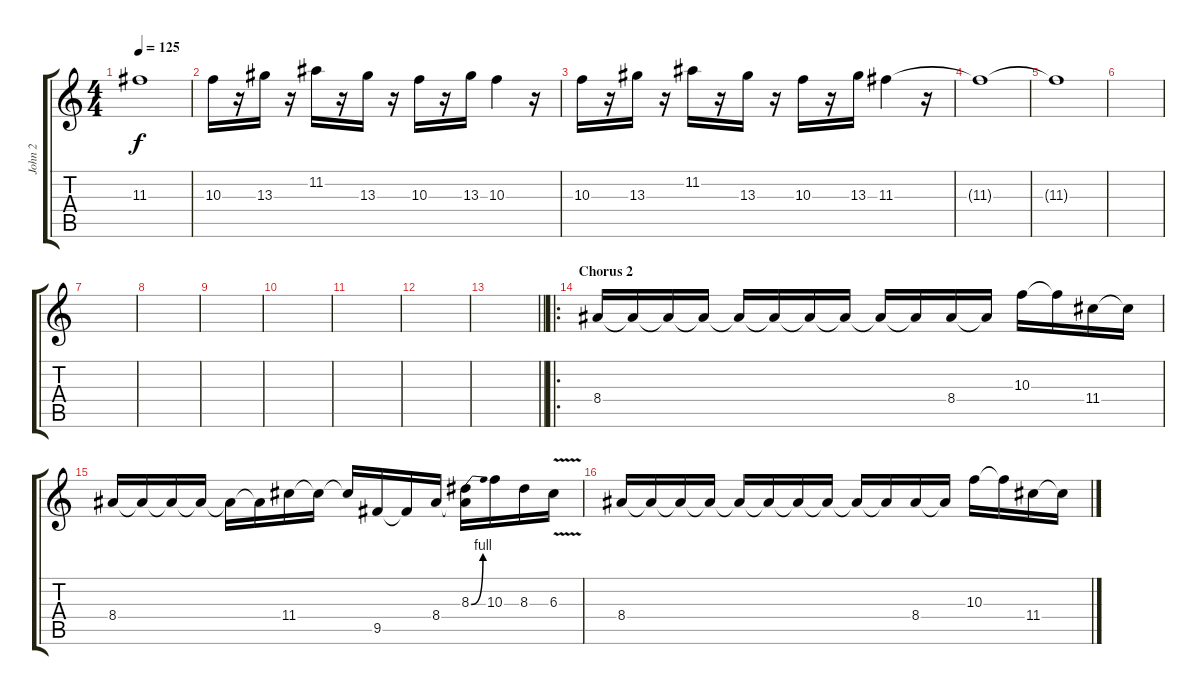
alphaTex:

\track ("John 2" "John 2") {instrument distortionguitar}
\staff {score tabs}
\tuning (E4 B3 G3 D3 A2 E2) {hide}
\ts (4 4)
\tempo 125
\clef g2
\ks c
11.3{t}.1{dy f} |
10.3.16 r.16 13.3.16 r.16 11.2.16 r.16 13.3.16 r.16 10.3.16 r.16 13.3.16 10.3.4 r.16 |
10.3.16 r.16 13.3.16 r.16 11.2.16 r.16 13.3.16 r.16 10.3.16 r.16 13.3.16 11.3.4 r.16 |
11.3{t}.1 |
11.3{t}.1 |
|
|
|
|
|
|
|
\barLineRight lightlight
|
\ro
\section ("" "Chorus 2")
8.4.16 8.4{t}.16 8.4{t}.16 8.4{t}.16 8.4{t}.16 8.4{t}.16 8.4{t}.16 8.4{t}.16 8.4{t}.16 8.4{t}.16 8.4.16 8.4{t}.16 10.3.16 10.3{t}.16 11.4.16 11.4{t}.16 |
8.4.16 8.4{t}.16 8.4{t}.16 8.4{t}.16 8.4{t}.16 8.4{t}.16 11.4.16 11.4{t}.16 11.4{t}.16 9.5.16 9.5{t}.16 8.4.16 (8.3{be (bend 0 0 60 4)} 8.4{t}).16 10.3.16 8.3.16 6.3{v}.16 |
8.4.16 8.4{t}.16 8.4{t}.16 8.4{t}.16 8.4{t}.16 8.4{t}.16 8.4{t}.16 8.4{t}.16 8.4{t}.16 8.4{t}.16 8.4.16 8.4{t}.16 10.3.16 10.3{t}.16 11.4.16 11.4{t}.16
